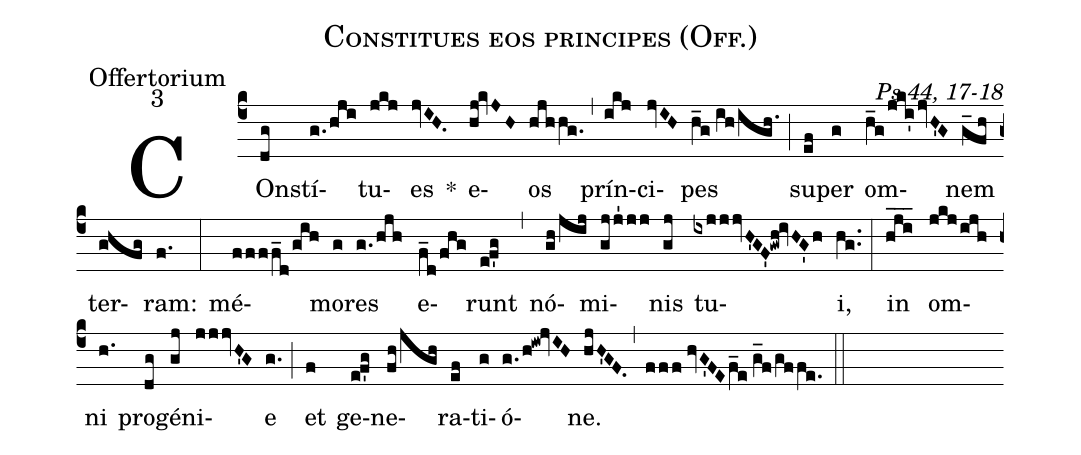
name: Constitues eos principes (Off.);
office-part: Offertorium;
mode: 3;
commentary: Ps 44, 17-18;
%%
(c4) COn(dg)stí(g./hji)tu(jkj)es(jvIH.) *() e(hj!kvJH)os(hjhhg.) (,) prín(ikj)ci(jvIH)pes(h_g//ih/igh.) (;) su(ef)per(g) om(h_g/jki'/jvH'G)nem(g_fh) ter(ghfg)ram:(f.) (:)
mé(ffff_d/gih)mo(g)res(g./hjh) e(f_d/fhg)runt(e!f'g) (,) nó(gh/jij)mi(gjj'1jj)nis(gj) tu(ixjjjvH'GF'!gwh!ivHG'h)i,(hg..) (:)
in(hji___) om(jkj/ijh)ni(h.) pro(dg)gé(gj)ni(jjjvH'G)e(g.) (;) et(f) ge(e!f'g)ne(fh/jgh)ra(ef)ti(g)ó(g./h!iw!jvIH)ne.(hjH'GF.) (,) (fff//hvG'FEf_e//g_f/gffe.) (::)
